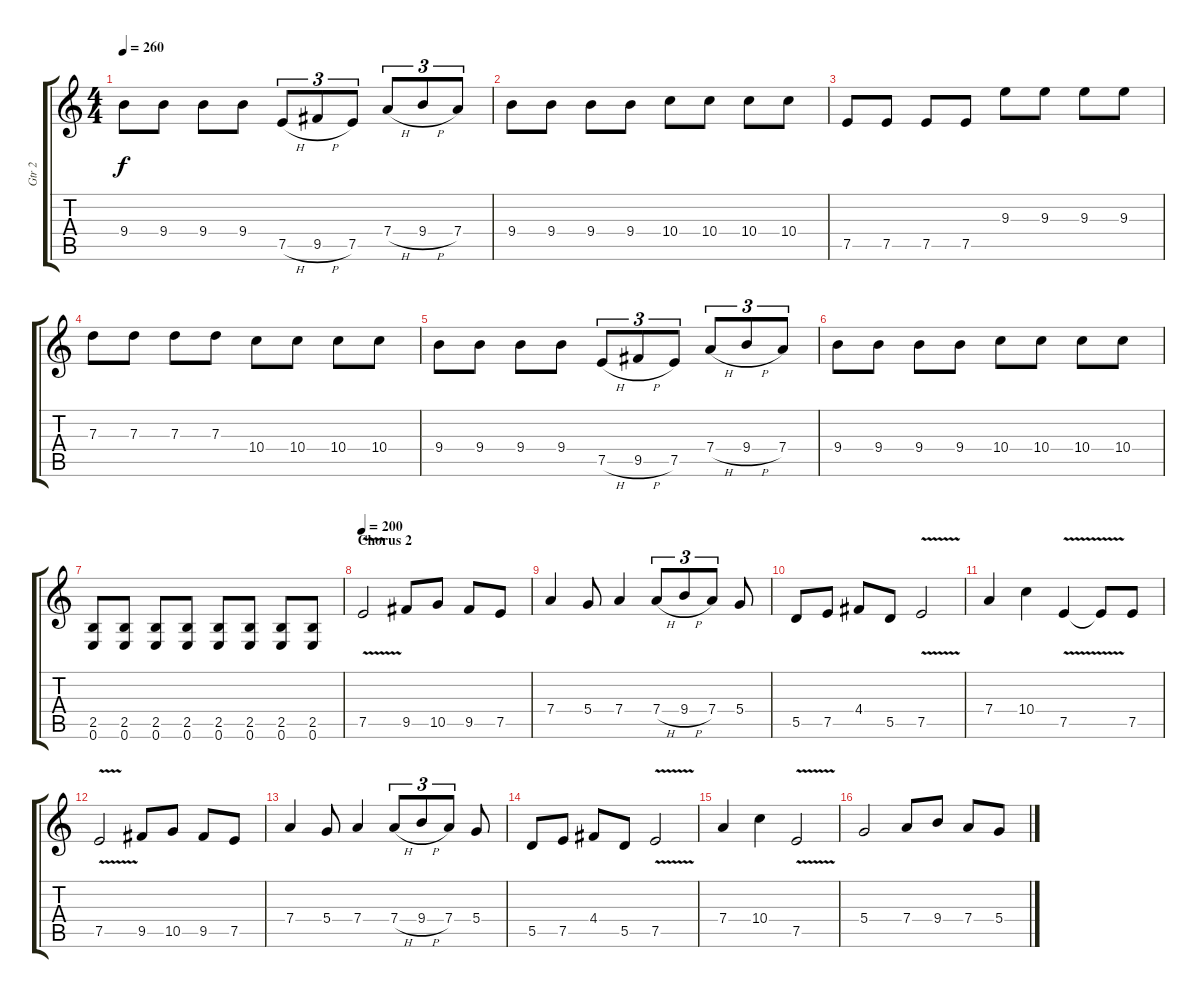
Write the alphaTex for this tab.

\track ("Gtr 2" "Gtr 2") {instrument distortionguitar}
\staff {score tabs}
\tuning (E4 B3 G3 D3 A2 E2) {hide}
\ts (4 4)
\tempo 260
\clef g2
\ks c
9.4.8{dy f} 9.4.8 9.4.8 9.4.8 7.5{h}.8{tu (3 2)} 9.5{h}.8{tu (3 2)} 7.5.8{tu (3 2)} 7.4{h}.8{tu (3 2)} 9.4{h}.8{tu (3 2)} 7.4.8{tu (3 2)} |
9.4.8 9.4.8 9.4.8 9.4.8 10.4.8 10.4.8 10.4.8 10.4.8 |
7.5.8 7.5.8 7.5.8 7.5.8 9.3.8 9.3.8 9.3.8 9.3.8 |
7.3.8 7.3.8 7.3.8 7.3.8 10.4.8 10.4.8 10.4.8 10.4.8 |
9.4.8 9.4.8 9.4.8 9.4.8 7.5{h}.8{tu (3 2)} 9.5{h}.8{tu (3 2)} 7.5.8{tu (3 2)} 7.4{h}.8{tu (3 2)} 9.4{h}.8{tu (3 2)} 7.4.8{tu (3 2)} |
9.4.8 9.4.8 9.4.8 9.4.8 10.4.8 10.4.8 10.4.8 10.4.8 |
(2.5 0.6).8 (2.5 0.6).8 (2.5 0.6).8 (2.5 0.6).8 (2.5 0.6).8 (2.5 0.6).8 (2.5 0.6).8 (2.5 0.6).8 |
\section ("" "Chorus 2")
\tempo 200
7.5{v}.2 9.5.8 10.5.8 9.5.8 7.5.8 |
7.4.4 5.4.8 7.4.4 7.4{h}.8{tu (3 2)} 9.4{h}.8{tu (3 2)} 7.4.8{tu (3 2)} 5.4.8 |
5.5.8 7.5.8 4.4.8 5.5.8 7.5{v}.2 |
7.4.4 10.4.4 7.5{v}.4 7.5{t}.8 7.5.8 |
7.5{v}.2 9.5.8 10.5.8 9.5.8 7.5.8 |
7.4.4 5.4.8 7.4.4 7.4{h}.8{tu (3 2)} 9.4{h}.8{tu (3 2)} 7.4.8{tu (3 2)} 5.4.8 |
5.5.8 7.5.8 4.4.8 5.5.8 7.5{v}.2 |
7.4.4 10.4.4 7.5{v}.2 |
5.4.2 7.4.8 9.4.8 7.4.8 5.4.8
